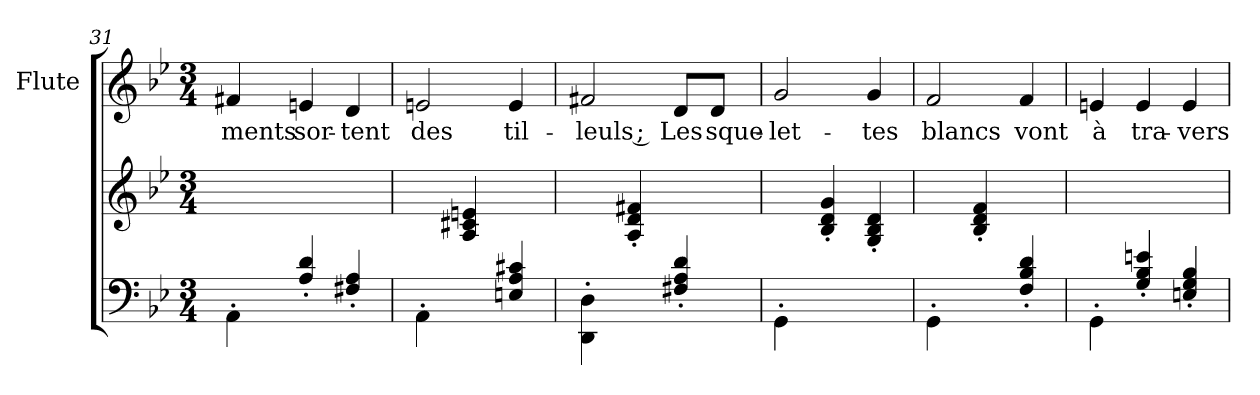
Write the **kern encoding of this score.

**kern	**kern	**kern	**text
*part3	*part2	*part1	*part1
*staff3	*staff2	*staff1	*staff1
*	*	*I"Flute	*
*	*	*I'Flu	*
*clefF4	*clefG2	*clefG2	*
*k[b-e-]	*k[b-e-]	*k[b-e-]	*
*B-:	*B-:	*B-:	*
*M3/4	*M3/4	*M3/4	*
=31	=31	=31	=31
!	!	!	!LO:LY:b
4AA'>\	2.ryy	4f#X/	-ments
!	!	!	!LO:LY:b
4A/'> 4d/'>	.	4en/	sor-
!	!	!	!LO:LY:b
4F#X/'> 4A/'>	.	4d/	-tent
=32	=32	=32	=32
!	!	!	!LO:LY:b
4AA'>\	4ryy	2en/	des
4ryy	4A/ 4c#X/ 4en/	.	.
!	!	!	!LO:LY:b
4En/ 4A/ 4c#X/	4ryy	4e/	til-
=33	=33	=33	=33
!	!	!	!LO:LY:b
4DD\'> 4D\'>	4ryy	2f#X/	-leuls ;
4ryy	4A/'< 4d/'< 4f#X/'<	.	.
!	!	!	!LO:LY:b
4F#X/'> 4A/'> 4d/'>	4ryy	8d/L	Les
!	!	!	!LO:LY:b
.	.	8d/J	sque-
!!LO:LB:g=z
=34	=34	=34	=34
!	!	!	!LO:LY:b
4GG'>\	4ryy	2g/	-let-
2ryy	4B-/'> 4d/'> 4g/'>	.	.
!	!	!	!LO:LY:b
.	4G/'> 4B-/'> 4d/'>	4g/	-tes
=35	=35	=35	=35
!	!	!	!LO:LY:b
4GG'>\	4ryy	2f/	blancs
4ryy	4B-/'> 4d/'> 4f/'>	.	.
!	!	!	!LO:LY:b
4F/'> 4B-/'> 4d/'>	4ryy	4f/	vont
=36	=36	=36	=36
!	!	!	!LO:LY:b
4GG'>\	2.ryy	4en/	à
!	!	!	!LO:LY:b
4G/'> 4B-/'> 4en/'>	.	4e/	tra-
!	!	!	!LO:LY:b
4En/'> 4G/'> 4B-/'>	.	4e/	-vers
=	=	=	=
*-	*-	*-	*-
